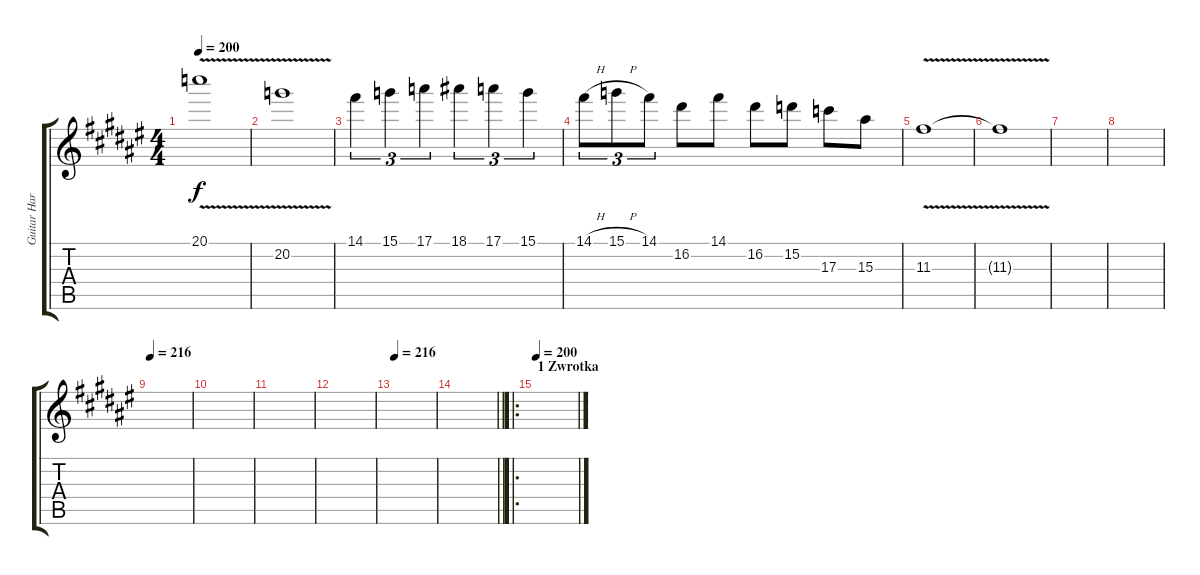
\track ("Guitar Harmony" "Guitar Har") {instrument distortionguitar}
\staff {score tabs}
\tuning (E4 B3 G3 D3 A2 E2) {hide}
\ts (4 4)
\tempo 200
\clef g2
\ks f#
20.1{v}.1{dy f} |
20.2{v}.1 |
14.1.4{tu (3 2)} 15.1.4{tu (3 2)} 17.1.4{tu (3 2)} 18.1.4{tu (3 2)} 17.1.4{tu (3 2)} 15.1.4{tu (3 2)} |
14.1{h}.8{tu (3 2)} 15.1{h}.8{tu (3 2)} 14.1.8{tu (3 2)} 16.2.8 14.1.8 16.2.8 15.2.8 17.3.8 15.3.8 |
11.3{v}.1 |
11.3{v t}.1 |
|
|
\tempo 216
|
|
|
|
\tempo 216
|
\barLineRight lightlight
|
\ro
\section ("" "1 Zwrotka")
\tempo 200
